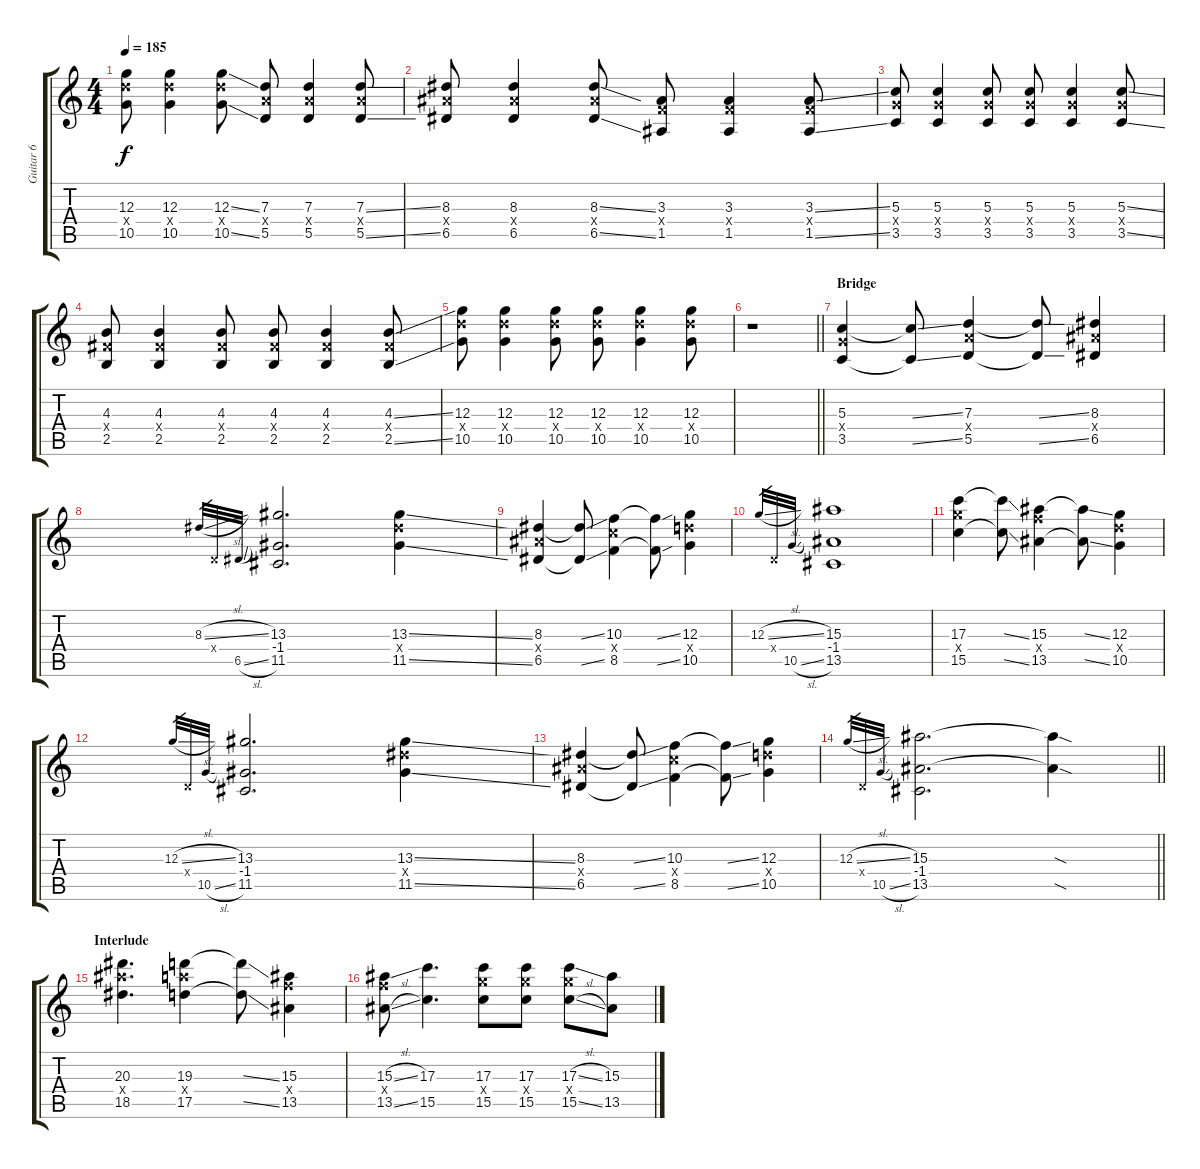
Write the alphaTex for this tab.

\track ("Guitar 6" "Guitar 6") {instrument distortionguitar}
\staff {score tabs}
\tuning (E4 B3 G3 D3 A2 D2) {hide}
\ts (4 4)
\tempo 185
\clef g2
\ks c
(12.3 12.4{x} 10.5).8{dy f} (12.3 12.4{x} 10.5).4 (12.3{ss} 12.4{x} 10.5{ss}).8 (7.3 7.4{x} 5.5).8 (7.3 7.4{x} 5.5).4 (7.3{ss} 7.4{x} 5.5{ss}).8 |
(8.3 8.4{x} 6.5).8 (8.3 8.4{x} 6.5).4 (8.3{ss} 8.4{x} 6.5{ss}).8 (3.3 3.4{x} 1.5).8 (3.3 3.4{x} 1.5).4 (3.3{ss} 3.4{x} 1.5{ss}).8 |
(5.3 5.4{x} 3.5).8 (5.3 5.4{x} 3.5).4 (5.3 5.4{x} 3.5).8 (5.3 5.4{x} 3.5).8 (5.3 5.4{x} 3.5).4 (5.3{ss} 5.4{x} 3.5{ss}).8 |
(4.3 4.4{x} 2.5).8 (4.3 4.4{x} 2.5).4 (4.3 4.4{x} 2.5).8 (4.3 4.4{x} 2.5).8 (4.3 4.4{x} 2.5).4 (4.3{ss} 4.4{x} 2.5{ss}).8 |
(12.3 12.4{x} 10.5).8 (12.3 12.4{x} 10.5).4 (12.3 12.4{x} 10.5).8 (12.3 12.4{x} 10.5).8 (12.3 12.4{x} 10.5).4 (12.3 12.4{x} 10.5).8 |
\barLineRight lightlight
r.1 |
\section ("" "Bridge")
(5.3 5.4{x} 3.5).4 (5.3{ss t} 3.5{ss t}).8 (7.3 7.4{x} 5.5).4 (7.3{ss t} 5.5{ss t}).8 (8.3 8.4{x} 6.5).4 |
8.3{sl}.32{gr} 0.4{x}.32{gr} 6.5{sl}.32{gr} (13.3 -1.4 11.5).2{d} (13.3{ss} 13.4{x} 11.5{ss}).4 |
(8.3 8.4{x} 6.5).4 (8.3{ss t} 6.5{ss t}).8 (10.3 10.4{x} 8.5).4 (10.3{ss t} 8.5{ss t}).8 (12.3 12.4{x} 10.5).4 |
12.3{sl}.32{gr} 0.4{x}.32{gr} 10.5{sl}.32{gr} (15.3 -1.4 13.5).1 |
(17.3 17.4{x} 15.5).4 (17.3{ss t} 15.5{ss t}).8 (15.3 15.4{x} 13.5).4 (15.3{ss t} 13.5{ss t}).8 (12.3 12.4{x} 10.5).4 |
12.3{sl}.32{gr} 0.4{x}.32{gr} 10.5{sl}.32{gr} (13.3 -1.4 11.5).2{d} (13.3{ss} 13.4{x} 11.5{ss}).4 |
(8.3 8.4{x} 6.5).4 (8.3{ss t} 6.5{ss t}).8 (10.3 10.4{x} 8.5).4 (10.3{ss t} 8.5{ss t}).8 (12.3 12.4{x} 10.5).4 |
\barLineRight lightlight
12.3{sl}.32{gr} 0.4{x}.32{gr} 10.5{sl}.32{gr} (15.3 -1.4 13.5).2{d} (15.3{sod t} 13.5{sod t}).4 |
\section ("" "Interlude")
(20.3 20.4{x} 18.5).4{d} (19.3 19.4{x} 17.5).4 (19.3{ss t} 17.5{ss t}).8 (15.3 15.4{x} 13.5).4 |
(15.3{sl} 15.4{x} 13.5{sl}).8 (17.3 15.5).4{d} (17.3 17.4{x} 15.5).8 (17.3 17.4{x} 15.5).8 (17.3{sl} 17.4{x} 15.5{sl}).8 (15.3 13.5).8
